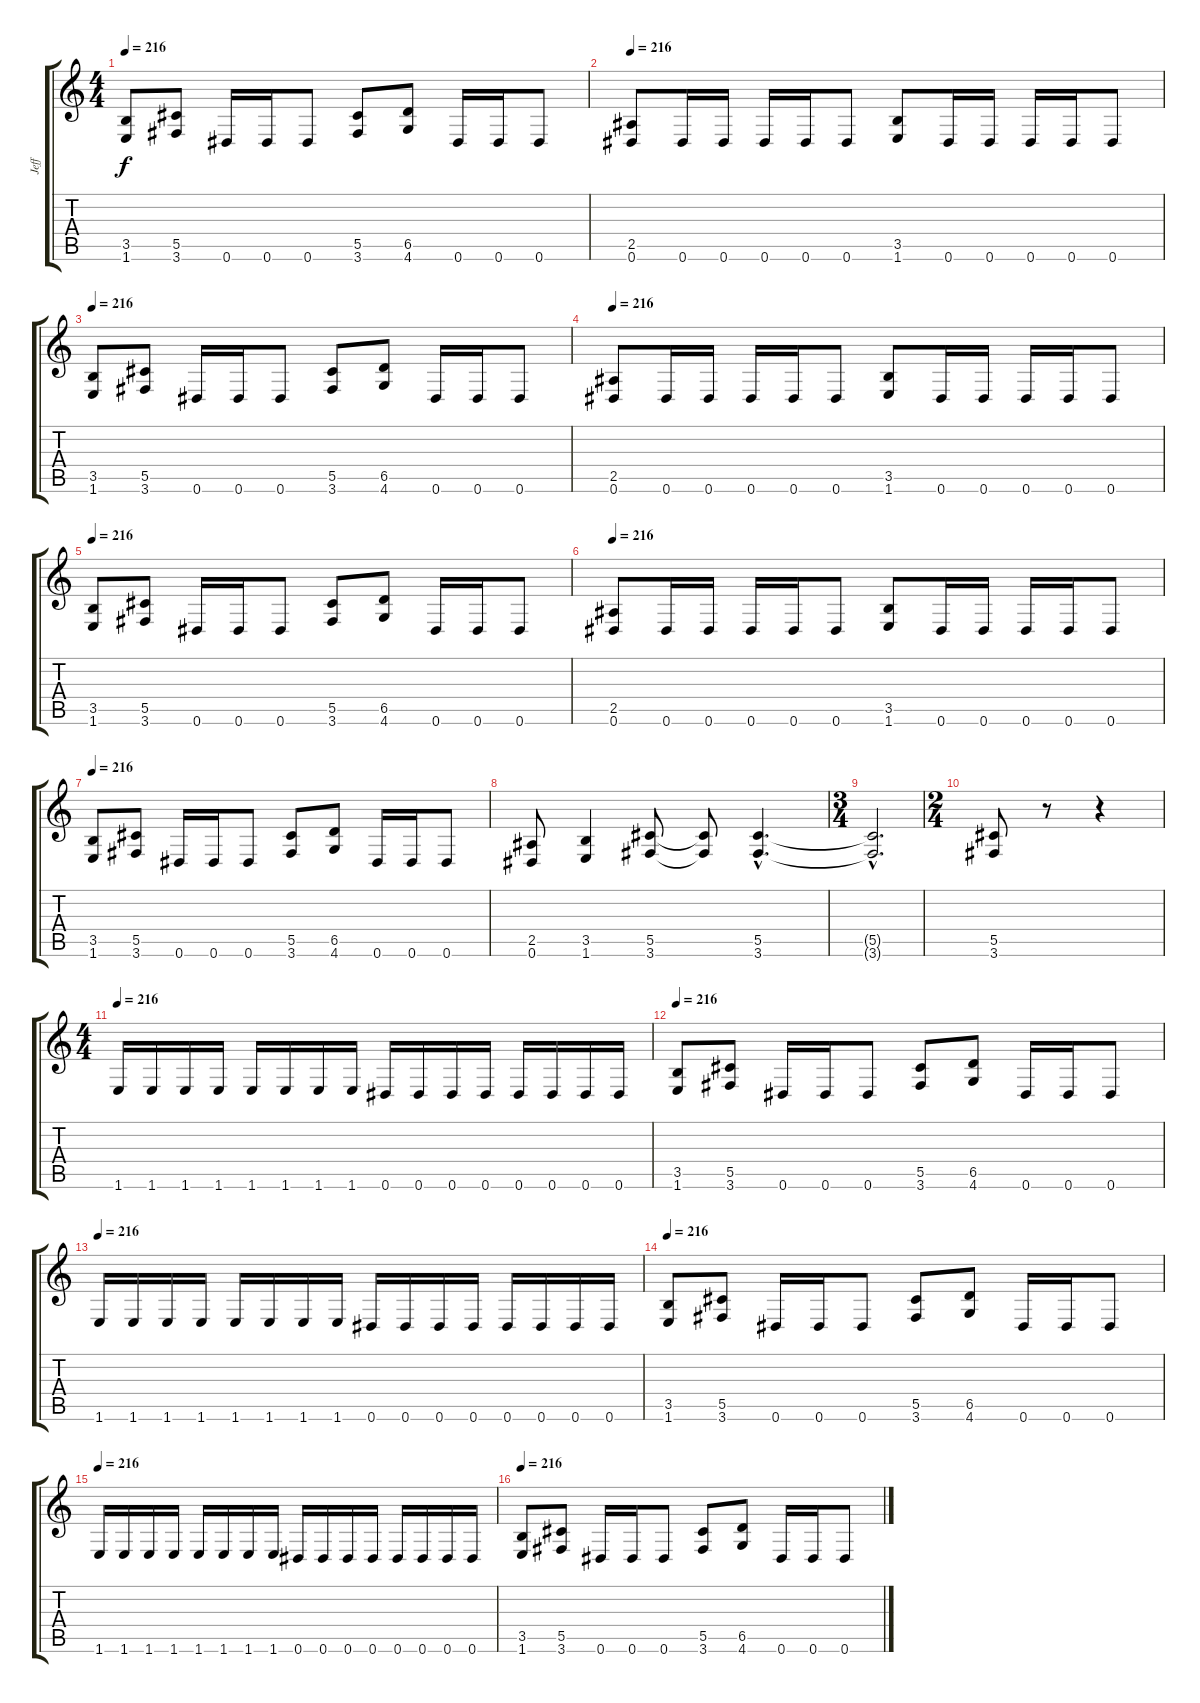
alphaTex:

\track ("Jeff" "Jeff") {instrument distortionguitar}
\staff {score tabs}
\tuning (Eb4 Bb3 Gb3 Db3 Ab2 Eb2) {hide}
\ts (4 4)
\tempo 216
\clef g2
\ks c
(3.5 1.6).8{dy f} (5.5 3.6).8 0.6.16 0.6.16 0.6.8 (5.5 3.6).8 (6.5 4.6).8 0.6.16 0.6.16 0.6.8 |
\tempo 216
(2.5 0.6).8 0.6.16 0.6.16 0.6.16 0.6.16 0.6.8 (3.5 1.6).8 0.6.16 0.6.16 0.6.16 0.6.16 0.6.8 |
\tempo 216
(3.5 1.6).8 (5.5 3.6).8 0.6.16 0.6.16 0.6.8 (5.5 3.6).8 (6.5 4.6).8 0.6.16 0.6.16 0.6.8 |
\tempo 216
(2.5 0.6).8 0.6.16 0.6.16 0.6.16 0.6.16 0.6.8 (3.5 1.6).8 0.6.16 0.6.16 0.6.16 0.6.16 0.6.8 |
\tempo 216
(3.5 1.6).8 (5.5 3.6).8 0.6.16 0.6.16 0.6.8 (5.5 3.6).8 (6.5 4.6).8 0.6.16 0.6.16 0.6.8 |
\tempo 216
(2.5 0.6).8 0.6.16 0.6.16 0.6.16 0.6.16 0.6.8 (3.5 1.6).8 0.6.16 0.6.16 0.6.16 0.6.16 0.6.8 |
\tempo 216
(3.5 1.6).8 (5.5 3.6).8 0.6.16 0.6.16 0.6.8 (5.5 3.6).8 (6.5 4.6).8 0.6.16 0.6.16 0.6.8 |
(2.5 0.6).8 (3.5 1.6).4 (5.5 3.6).8 (5.5{t} 3.6{t}).8 (5.5{hac} 3.6{hac}).4{d} |
\ts (3 4)
(5.5{hac t} 3.6{hac t}).2{d} |
\ts (2 4)
(5.5 3.6).8 r.8 r.4 |
\ts (4 4)
\tempo 216
1.6.16 1.6.16 1.6.16 1.6.16 1.6.16 1.6.16 1.6.16 1.6.16 0.6.16 0.6.16 0.6.16 0.6.16 0.6.16 0.6.16 0.6.16 0.6.16 |
\tempo 216
(3.5 1.6).8 (5.5 3.6).8 0.6.16 0.6.16 0.6.8 (5.5 3.6).8 (6.5 4.6).8 0.6.16 0.6.16 0.6.8 |
\tempo 216
1.6.16 1.6.16 1.6.16 1.6.16 1.6.16 1.6.16 1.6.16 1.6.16 0.6.16 0.6.16 0.6.16 0.6.16 0.6.16 0.6.16 0.6.16 0.6.16 |
\tempo 216
(3.5 1.6).8 (5.5 3.6).8 0.6.16 0.6.16 0.6.8 (5.5 3.6).8 (6.5 4.6).8 0.6.16 0.6.16 0.6.8 |
\tempo 216
1.6.16 1.6.16 1.6.16 1.6.16 1.6.16 1.6.16 1.6.16 1.6.16 0.6.16 0.6.16 0.6.16 0.6.16 0.6.16 0.6.16 0.6.16 0.6.16 |
\tempo 216
(3.5 1.6).8 (5.5 3.6).8 0.6.16 0.6.16 0.6.8 (5.5 3.6).8 (6.5 4.6).8 0.6.16 0.6.16 0.6.8
